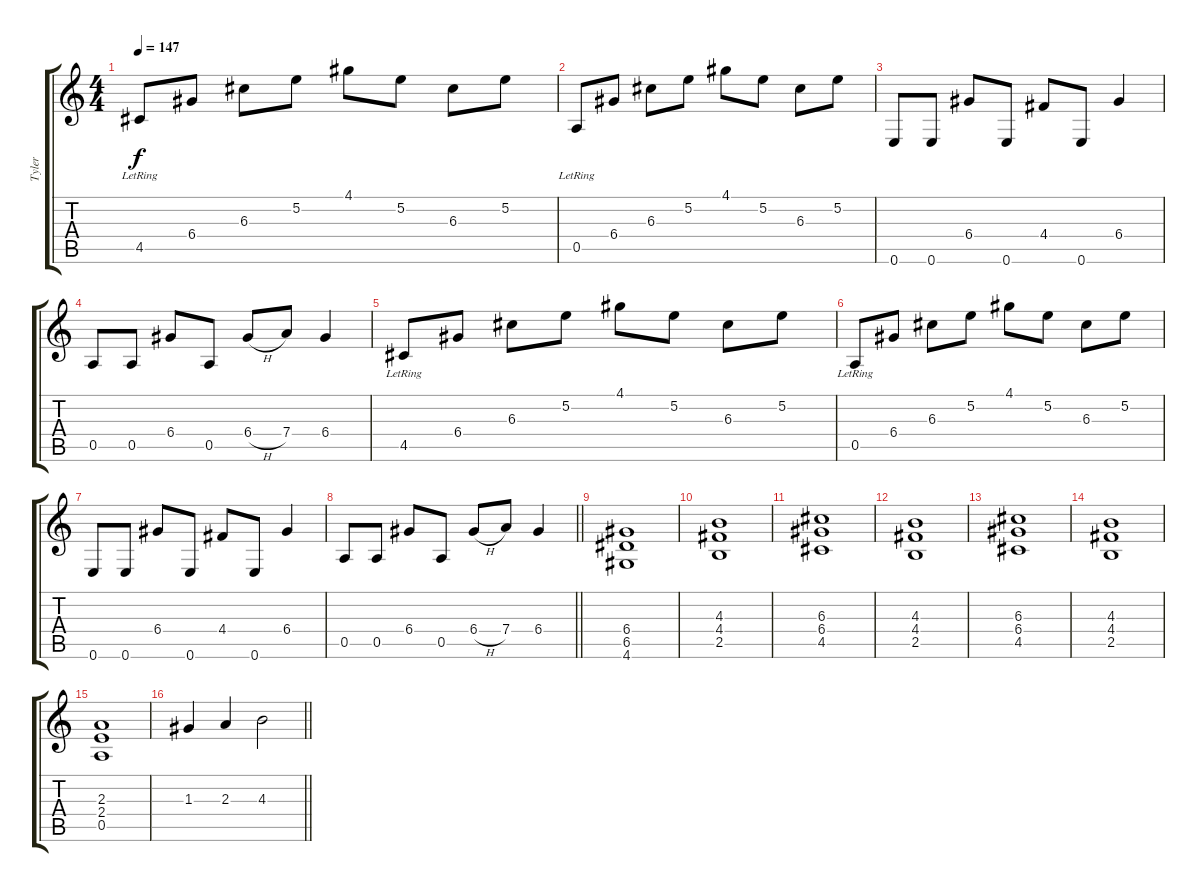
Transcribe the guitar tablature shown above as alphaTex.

\track ("Tyler" "Tyler") {instrument distortionguitar}
\staff {score tabs}
\tuning (E4 B3 G3 D3 A2 E2) {hide}
\ts (4 4)
\tempo 147
\clef g2
\ks c
4.5{lr}.8{dy f} 6.4.8 6.3.8 5.2.8 4.1.8 5.2.8 6.3.8 5.2.8 |
0.5{lr}.8 6.4.8 6.3.8 5.2.8 4.1.8 5.2.8 6.3.8 5.2.8 |
0.6.8 0.6.8 6.4.8 0.6.8 4.4.8 0.6.8 6.4.4 |
0.5.8 0.5.8 6.4.8 0.5.8 6.4{h}.8 7.4.8 6.4.4 |
4.5{lr}.8 6.4.8 6.3.8 5.2.8 4.1.8 5.2.8 6.3.8 5.2.8 |
0.5{lr}.8 6.4.8 6.3.8 5.2.8 4.1.8 5.2.8 6.3.8 5.2.8 |
0.6.8 0.6.8 6.4.8 0.6.8 4.4.8 0.6.8 6.4.4 |
\barLineRight lightlight
0.5.8 0.5.8 6.4.8 0.5.8 6.4{h}.8 7.4.8 6.4.4 |
(6.4 6.5 4.6).1 |
(4.3 4.4 2.5).1 |
(6.3 6.4 4.5).1 |
(4.3 4.4 2.5).1 |
(6.3 6.4 4.5).1 |
(4.3 4.4 2.5).1 |
(2.3 2.4 0.5).1{instrument distortionguitar} |
\barLineRight lightlight
1.3.4 2.3.4 4.3.2
